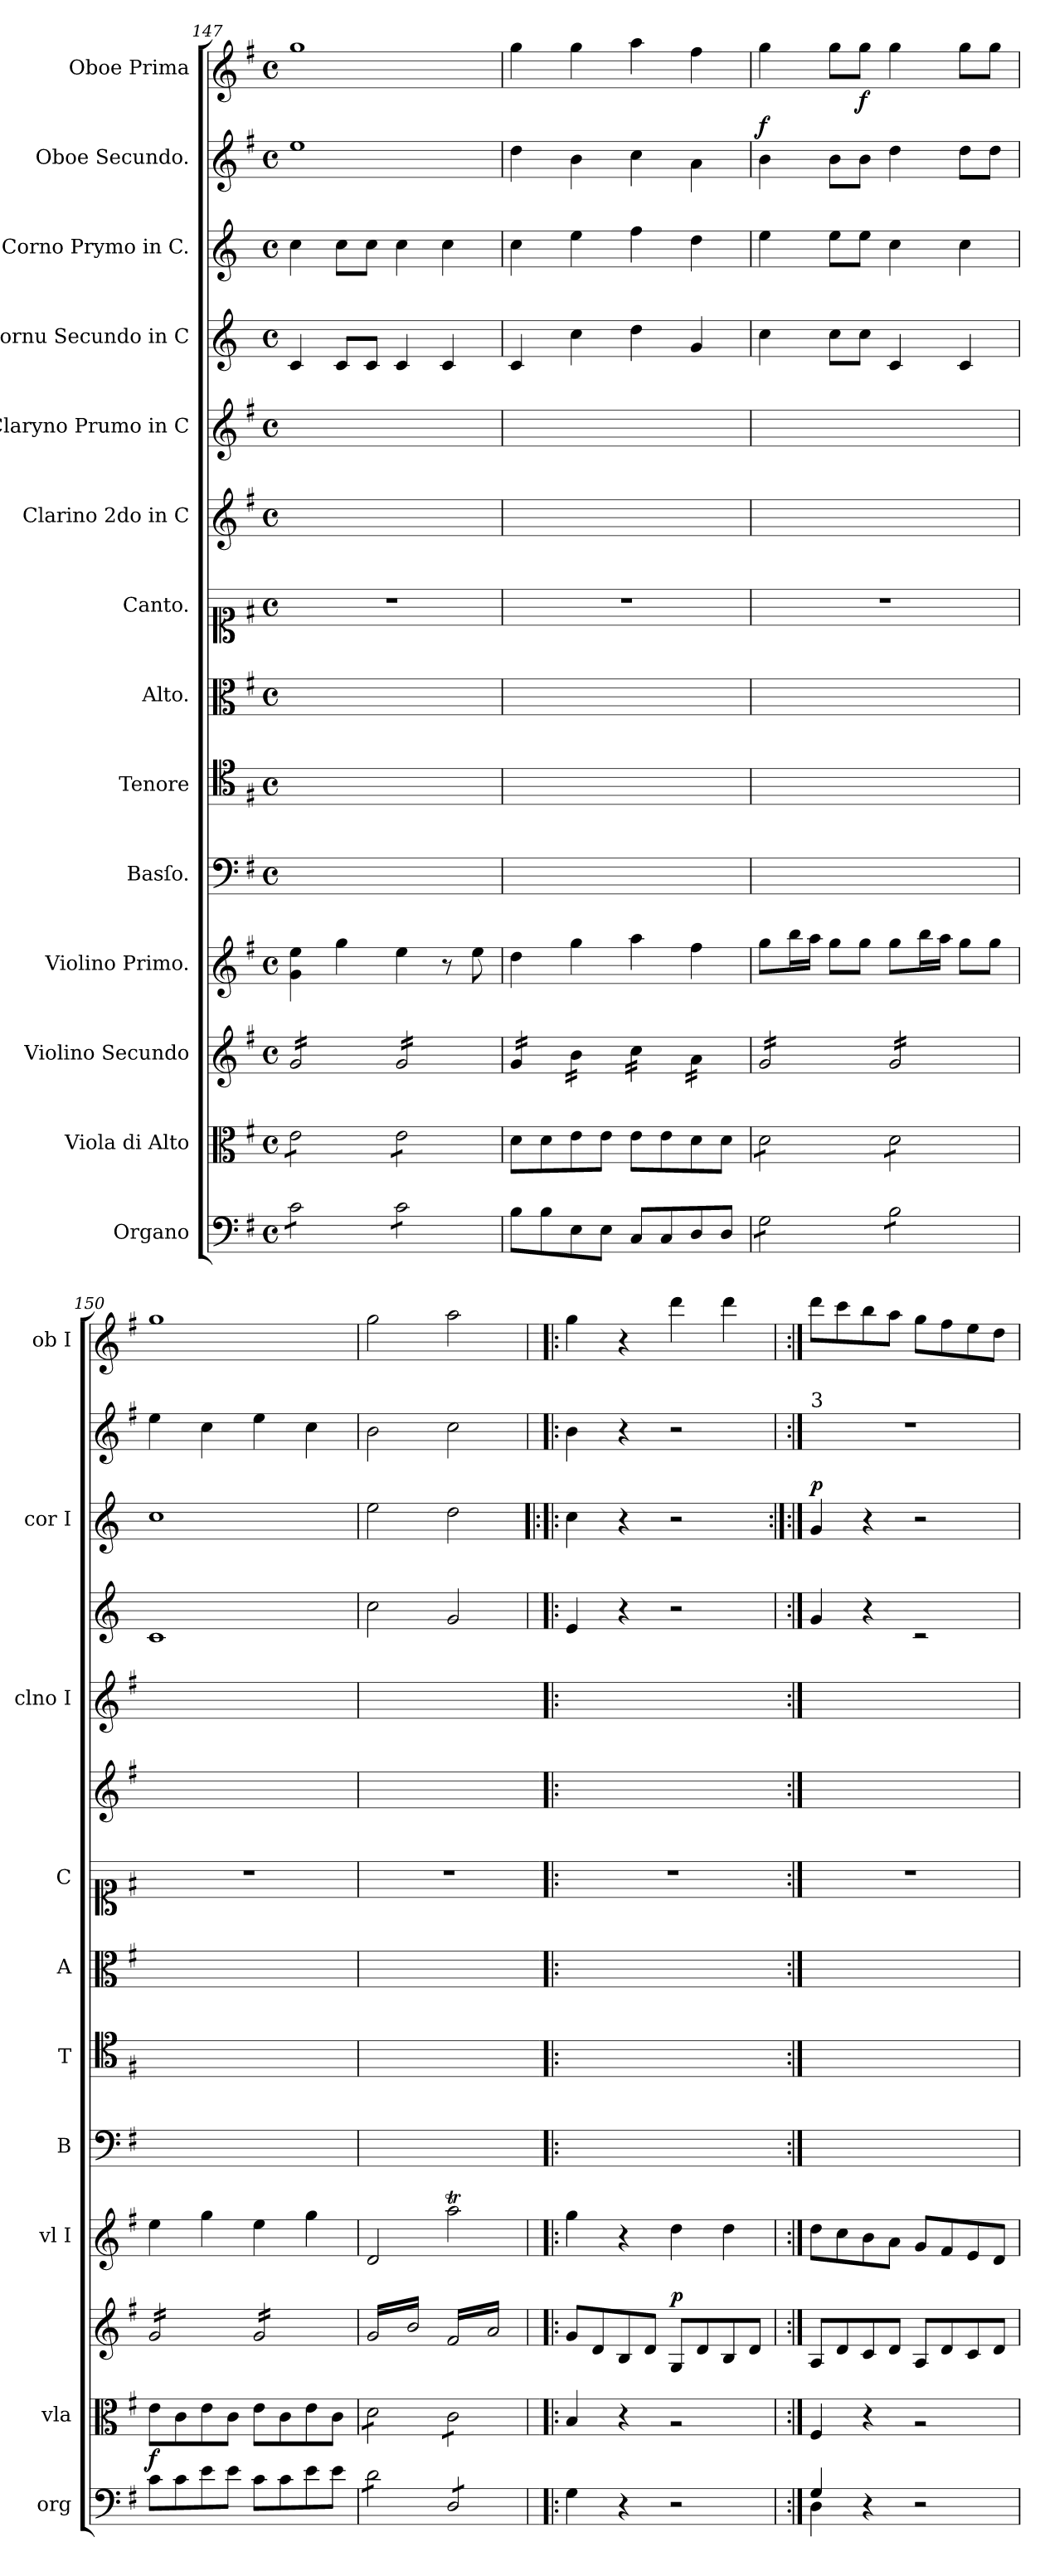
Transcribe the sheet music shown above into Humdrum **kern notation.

**kern	**kern	**dynam	**kern	**dynam	**kern	**dynam	**kern	**kern	**kern	**kern	**kern	**kern	**kern	**kern	**dynam	**kern	**dynam	**kern	**dynam
*part14	*part13	*part13	*part12	*part12	*part11	*part11	*part10	*part9	*part8	*part7	*part6	*part5	*part4	*part3	*part3	*part2	*part2	*part1	*part1
*staff14	*staff13	*staff13	*staff12	*staff12	*staff11	*staff11	*staff10	*staff9	*staff8	*staff7	*staff6	*staff5	*staff4	*staff3	*staff3	*staff2	*staff2	*staff1	*staff1
*I"Organo	*I"Viola di Alto	*	*I"Violino Secundo	*	*I"Violino Primo.	*	*I"Basſo.	*I"Tenore	*I"Alto.	*I"Canto.	*I"Clarino 2do in C	*I"Claryno Prumo in C	*I"Cornu Secundo in C	*I"Corno Prymo in C.	*	*I"Oboe Secundo.	*	*I"Oboe Prima	*
*I'org	*I'vla	*	*	*	*I'vl I	*	*I'B	*I'T	*I'A	*I'C	*	*I'clno I	*	*I'cor I	*	*	*	*I'ob I	*
*clefF4	*clefC3	*	*clefG2	*	*clefG2	*	*clefF4	*clefC4	*clefC3	*clefC1	*clefG2	*clefG2	*clefG2	*clefG2	*	*clefG2	*	*clefG2	*
*	*	*	*	*	*	*	*	*	*	*	*	*	*ITrd3c5	*ITrd3c5	*	*	*	*	*
*k[f#]	*k[f#]	*	*k[f#]	*	*k[f#]	*	*k[f#]	*k[f#]	*k[f#]	*k[f#]	*k[f#]	*k[f#]	*k[f#]	*k[f#]	*	*k[f#]	*	*k[f#]	*
*G:	*G:	*	*G:	*	*G:	*	*G:	*G:	*G:	*G:	*G:	*G:	*G:	*G:	*	*G:	*	*G:	*
*M4/4	*M4/4	*	*M4/4	*	*M4/4	*	*M4/4	*M4/4	*M4/4	*M4/4	*M4/4	*M4/4	*M4/4	*M4/4	*	*M4/4	*	*M4/4	*
*met(c)	*met(c)	*	*met(c)	*	*met(c)	*	*met(c)	*met(c)	*met(c)	*met(c)	*met(c)	*met(c)	*met(c)	*met(c)	*	*met(c)	*	*met(c)	*
=147	=147	=147	=147	=147	=147	=147	=147	=147	=147	=147	=147	=147	=147	=147	=147	=147	=147	=147	=147
*tremolo	*	*	*	*	*	*	*	*	*	*	*	*	*	*	*	*	*	*	*
*	*tremolo	*	*	*	*	*	*	*	*	*	*	*	*	*	*	*	*	*	*
*	*	*	*tremolo	*	*	*	*	*	*	*	*	*	*	*	*	*	*	*	*
8c\L	8e\L	.	16g/LL	.	4g\ 4ee\	.	1ryy	1ryy	1ryy	1r	1ryy	1ryy	4G/	4g\	.	1ee	.	1gg	.
.	.	.	16g/	.	.	.	.	.	.	.	.	.	.	.	.	.	.	.	.
8c\	8e\	.	16g/	.	.	.	.	.	.	.	.	.	.	.	.	.	.	.	.
.	.	.	16g/	.	.	.	.	.	.	.	.	.	.	.	.	.	.	.	.
8c\	8e\	.	16g/	.	4gg\	.	.	.	.	.	.	.	8G/L	8g\L	.	.	.	.	.
.	.	.	16g/	.	.	.	.	.	.	.	.	.	.	.	.	.	.	.	.
8c\J	8e\J	.	16g/	.	.	.	.	.	.	.	.	.	8G/J	8g\J	.	.	.	.	.
.	.	.	16g/JJ	.	.	.	.	.	.	.	.	.	.	.	.	.	.	.	.
8c\L	8e\L	.	16g/LL	.	4ee\	.	.	.	.	.	.	.	4G/	4g\	.	.	.	.	.
.	.	.	16g/	.	.	.	.	.	.	.	.	.	.	.	.	.	.	.	.
8c\	8e\	.	16g/	.	.	.	.	.	.	.	.	.	.	.	.	.	.	.	.
.	.	.	16g/	.	.	.	.	.	.	.	.	.	.	.	.	.	.	.	.
8c\	8e\	.	16g/	.	8r	.	.	.	.	.	.	.	4G/	4g\	.	.	.	.	.
.	.	.	16g/	.	.	.	.	.	.	.	.	.	.	.	.	.	.	.	.
8c\J	8e\J	.	16g/	.	8ee\	.	.	.	.	.	.	.	.	.	.	.	.	.	.
*	*Xtremolo	*	*	*	*	*	*	*	*	*	*	*	*	*	*	*	*	*	*
*Xtremolo	*	*	*	*	*	*	*	*	*	*	*	*	*	*	*	*	*	*	*
.	.	.	16g/JJ	.	.	.	.	.	.	.	.	.	.	.	.	.	.	.	.
=148	=148	=148	=148	=148	=148	=148	=148	=148	=148	=148	=148	=148	=148	=148	=148	=148	=148	=148	=148
8B\L	8d\L	.	16g/LL	.	4dd\	.	1ryy	1ryy	1ryy	1r	1ryy	1ryy	4G/	4g\	.	4dd\	.	4gg\	.
.	.	.	16g/	.	.	.	.	.	.	.	.	.	.	.	.	.	.	.	.
8B\	8d\	.	16g/	.	.	.	.	.	.	.	.	.	.	.	.	.	.	.	.
.	.	.	16g/JJ	.	.	.	.	.	.	.	.	.	.	.	.	.	.	.	.
8E\	8e\	.	16b\LL	.	4gg\	.	.	.	.	.	.	.	4g\	4b\	.	4b\	.	4gg\	.
.	.	.	16b\	.	.	.	.	.	.	.	.	.	.	.	.	.	.	.	.
8E\J	8e\J	.	16b\	.	.	.	.	.	.	.	.	.	.	.	.	.	.	.	.
.	.	.	16b\JJ	.	.	.	.	.	.	.	.	.	.	.	.	.	.	.	.
8C/L	8e\L	.	16cc\LL	.	4aa\	.	.	.	.	.	.	.	4a\	4cc\	.	4cc\	.	4aa\	.
.	.	.	16cc\	.	.	.	.	.	.	.	.	.	.	.	.	.	.	.	.
8C/	8e\	.	16cc\	.	.	.	.	.	.	.	.	.	.	.	.	.	.	.	.
.	.	.	16cc\JJ	.	.	.	.	.	.	.	.	.	.	.	.	.	.	.	.
8D/	8d\	.	16a\LL	.	4ff#\	.	.	.	.	.	.	.	4d/	4a\	.	4a\	.	4ff#\	.
.	.	.	16a\	.	.	.	.	.	.	.	.	.	.	.	.	.	.	.	.
8D/J	8d\J	.	16a\	.	.	.	.	.	.	.	.	.	.	.	.	.	.	.	.
.	.	.	16a\JJ	.	.	.	.	.	.	.	.	.	.	.	.	.	.	.	.
=149	=149	=149	=149	=149	=149	=149	=149	=149	=149	=149	=149	=149	=149	=149	=149	=149	=149	=149	=149
!	!	!	!	!	!	!	!	!	!	!	!	!	!	!	!	!	!LO:DY:a	!	!
*tremolo	*	*	*	*	*	*	*	*	*	*	*	*	*	*	*	*	*	*	*
*	*tremolo	*	*	*	*	*	*	*	*	*	*	*	*	*	*	*	*	*	*
8G\L	8d\L	.	16g/LL	.	8gg\L	.	1ryy	1ryy	1ryy	1r	1ryy	1ryy	4g\	4b\	.	4b\	f	4gg\	.
.	.	.	16g/	.	.	.	.	.	.	.	.	.	.	.	.	.	.	.	.
8G\	8d\	.	16g/	.	16bb\L	.	.	.	.	.	.	.	.	.	.	.	.	.	.
.	.	.	16g/	.	16aa\JJ	.	.	.	.	.	.	.	.	.	.	.	.	.	.
8G\	8d\	.	16g/	.	8gg\L	.	.	.	.	.	.	.	8g\L	8b\L	.	8b\L	.	8gg\L	.
.	.	.	16g/	.	.	.	.	.	.	.	.	.	.	.	.	.	.	.	.
8G\J	8d\J	.	16g/	.	8gg\J	.	.	.	.	.	.	.	8g\J	8b\J	.	8b\J	.	8gg\J	f
.	.	.	16g/JJ	.	.	.	.	.	.	.	.	.	.	.	.	.	.	.	.
8B\L	8d\L	.	16g/LL	.	8gg\L	.	.	.	.	.	.	.	4G/	4g\	.	4dd\	.	4gg\	.
.	.	.	16g/	.	.	.	.	.	.	.	.	.	.	.	.	.	.	.	.
8B\	8d\	.	16g/	.	16bb\L	.	.	.	.	.	.	.	.	.	.	.	.	.	.
.	.	.	16g/	.	16aa\JJ	.	.	.	.	.	.	.	.	.	.	.	.	.	.
8B\	8d\	.	16g/	.	8gg\L	.	.	.	.	.	.	.	4G/	4g\	.	8dd\L	.	8gg\L	.
.	.	.	16g/	.	.	.	.	.	.	.	.	.	.	.	.	.	.	.	.
8B\J	8d\J	.	16g/	.	8gg\J	.	.	.	.	.	.	.	.	.	.	8dd\J	.	8gg\J	.
*	*Xtremolo	*	*	*	*	*	*	*	*	*	*	*	*	*	*	*	*	*	*
*Xtremolo	*	*	*	*	*	*	*	*	*	*	*	*	*	*	*	*	*	*	*
.	.	.	16g/JJ	.	.	.	.	.	.	.	.	.	.	.	.	.	.	.	.
=150	=150	=150	=150	=150	=150	=150	=150	=150	=150	=150	=150	=150	=150	=150	=150	=150	=150	=150	=150
8c\L	8e\L	f	16g/LL	.	4ee\	.	1ryy	1ryy	1ryy	1r	1ryy	1ryy	1G	1g	.	4ee\	.	1gg	.
.	.	.	16g/	.	.	.	.	.	.	.	.	.	.	.	.	.	.	.	.
8c\	8c\	.	16g/	.	.	.	.	.	.	.	.	.	.	.	.	.	.	.	.
.	.	.	16g/	.	.	.	.	.	.	.	.	.	.	.	.	.	.	.	.
8e\	8e\	.	16g/	.	4gg\	.	.	.	.	.	.	.	.	.	.	4cc\	.	.	.
.	.	.	16g/	.	.	.	.	.	.	.	.	.	.	.	.	.	.	.	.
8e\J	8c\J	.	16g/	.	.	.	.	.	.	.	.	.	.	.	.	.	.	.	.
.	.	.	16g/JJ	.	.	.	.	.	.	.	.	.	.	.	.	.	.	.	.
8c\L	8e\L	.	16g/LL	.	4ee\	.	.	.	.	.	.	.	.	.	.	4ee\	.	.	.
.	.	.	16g/	.	.	.	.	.	.	.	.	.	.	.	.	.	.	.	.
8c\	8c\	.	16g/	.	.	.	.	.	.	.	.	.	.	.	.	.	.	.	.
.	.	.	16g/	.	.	.	.	.	.	.	.	.	.	.	.	.	.	.	.
8e\	8e\	.	16g/	.	4gg\	.	.	.	.	.	.	.	.	.	.	4cc\	.	.	.
.	.	.	16g/	.	.	.	.	.	.	.	.	.	.	.	.	.	.	.	.
8e\J	8c\J	.	16g/	.	.	.	.	.	.	.	.	.	.	.	.	.	.	.	.
.	.	.	16g/JJ	.	.	.	.	.	.	.	.	.	.	.	.	.	.	.	.
=151	=151	=151	=151	=151	=151	=151	=151	=151	=151	=151	=151	=151	=151	=151	=151	=151	=151	=151	=151
*tremolo	*	*	*	*	*	*	*	*	*	*	*	*	*	*	*	*	*	*	*
*	*tremolo	*	*	*	*	*	*	*	*	*	*	*	*	*	*	*	*	*	*
8d\L	8d\L	.	16g/LL	.	2d/	.	1ryy	1ryy	1ryy	1r	1ryy	1ryy	2g\	2b\	.	2b\	.	2gg\	.
.	.	.	16b/	.	.	.	.	.	.	.	.	.	.	.	.	.	.	.	.
8d\	8d\	.	16g/	.	.	.	.	.	.	.	.	.	.	.	.	.	.	.	.
.	.	.	16b/	.	.	.	.	.	.	.	.	.	.	.	.	.	.	.	.
8d\	8d\	.	16g/	.	.	.	.	.	.	.	.	.	.	.	.	.	.	.	.
.	.	.	16b/	.	.	.	.	.	.	.	.	.	.	.	.	.	.	.	.
8d\J	8d\J	.	16g/	.	.	.	.	.	.	.	.	.	.	.	.	.	.	.	.
.	.	.	16b/JJ	.	.	.	.	.	.	.	.	.	.	.	.	.	.	.	.
8D/L	8c\L	.	16f#/LL	.	2aaT\	.	.	.	.	.	.	.	2d/	2a\	.	2cc\	.	2aa\	.
.	.	.	16a/	.	.	.	.	.	.	.	.	.	.	.	.	.	.	.	.
8D/	8c\	.	16f#/	.	.	.	.	.	.	.	.	.	.	.	.	.	.	.	.
.	.	.	16a/	.	.	.	.	.	.	.	.	.	.	.	.	.	.	.	.
8D/	8c\	.	16f#/	.	.	.	.	.	.	.	.	.	.	.	.	.	.	.	.
.	.	.	16a/	.	.	.	.	.	.	.	.	.	.	.	.	.	.	.	.
8D/J	8c\J	.	16f#/	.	.	.	.	.	.	.	.	.	.	.	.	.	.	.	.
*	*Xtremolo	*	*	*	*	*	*	*	*	*	*	*	*	*	*	*	*	*	*
*Xtremolo	*	*	*	*	*	*	*	*	*	*	*	*	*	*	*	*	*	*	*
.	.	.	16a/JJ	.	.	.	.	.	.	.	.	.	.	.	.	.	.	.	.
*	*	*	*Xtremolo	*	*	*	*	*	*	*	*	*	*	*	*	*	*	*	*
=152	=152	=152	=152	=152	=152	=152	=152	=152	=152	=152	=152	=152	=152	=152!|:	=152	=152	=152	=152	=152
4G\	4B/	.	8g/L	.	4gg\	.	1ryy	1ryy	1ryy	1r	1ryy	1ryy	4B/	4g\	.	4b\	.	4gg\	.
.	.	.	.	.	.	.	.	.	.	.	.	.	.	.	.	.	.	.	.
.	.	.	8d/	.	.	.	.	.	.	.	.	.	.	.	.	.	.	.	.
.	.	.	.	.	.	.	.	.	.	.	.	.	.	.	.	.	.	.	.
!	!	!	!	!	!	!LO:DY:a	!	!	!	!	!	!	!	!	!	!	!	!	!
4r	4r	.	8B/	.	4r	p&colon;	.	.	.	.	.	.	4r	4r	.	4r	.	4r	.
.	.	.	8d/J	.	.	.	.	.	.	.	.	.	.	.	.	.	.	.	.
!	!	!	!	!LO:DY:a	!	!	!	!	!	!	!	!	!	!	!	!	!	!	!
2r	2rA	p&colon;	8G/L	p	4dd\	.	.	.	.	.	.	.	2r	2r	.	2r	.	4ddd\	p&colon;
.	.	.	8d/	.	.	.	.	.	.	.	.	.	.	.	.	.	.	.	.
.	.	.	8B/	.	4dd\	.	.	.	.	.	.	.	.	.	.	.	.	4ddd\	.
.	.	.	8d/J	.	.	.	.	.	.	.	.	.	.	.	.	.	.	.	.
=153	=153	=153	=153	=153	=153	=153	=153	=153	=153	=153	=153	=153	=153	=153:|!	=153	=153	=153	=153	=153
*^	*	*	*	*	*	*	*	*	*	*	*	*	*	*	*	*	*	*	*
!	!	!	!	!	!	!	!	!	!	!	!	!	!	!	!	!	!LO:TX:a:t=3	!	!	!
!	!	!	!	!	!	!	!	!	!	!	!	!	!	!	!	!LO:DY:a	!	!	!	!
4G/	4D\	4F#/	.	8A/L	.	8dd\L	.	1ryy	1ryy	1ryy	1r	1ryy	1ryy	4d/	4d/	p	1r	.	8ddd\L	.
.	.	.	.	8d/	.	8cc\	.	.	.	.	.	.	.	.	.	.	.	.	8ccc\	.
4r	4ryy	4r	.	8c/	.	8b\	.	.	.	.	.	.	.	4r	4r	.	.	.	8bb\	.
.	.	.	.	8d/J	.	8a\J	.	.	.	.	.	.	.	.	.	.	.	.	8aa\J	.
2r	2ryy	2rA	.	8A/L	.	8g/L	.	.	.	.	.	.	.	2rc	2r	.	.	.	8gg\L	.
.	.	.	.	8d/	.	8f#/	.	.	.	.	.	.	.	.	.	.	.	.	8ff#\	.
.	.	.	.	8c/	.	8e/	.	.	.	.	.	.	.	.	.	.	.	.	8ee\	.
.	.	.	.	8d/J	.	8d/J	.	.	.	.	.	.	.	.	.	.	.	.	8dd\J	.
*v	*v	*	*	*	*	*	*	*	*	*	*	*	*	*	*	*	*	*	*	*
=	=	=	=	=	=	=	=	=	=	=	=	=	=	=	=	=	=	=	=
*-	*-	*-	*-	*-	*-	*-	*-	*-	*-	*-	*-	*-	*-	*-	*-	*-	*-	*-	*-
